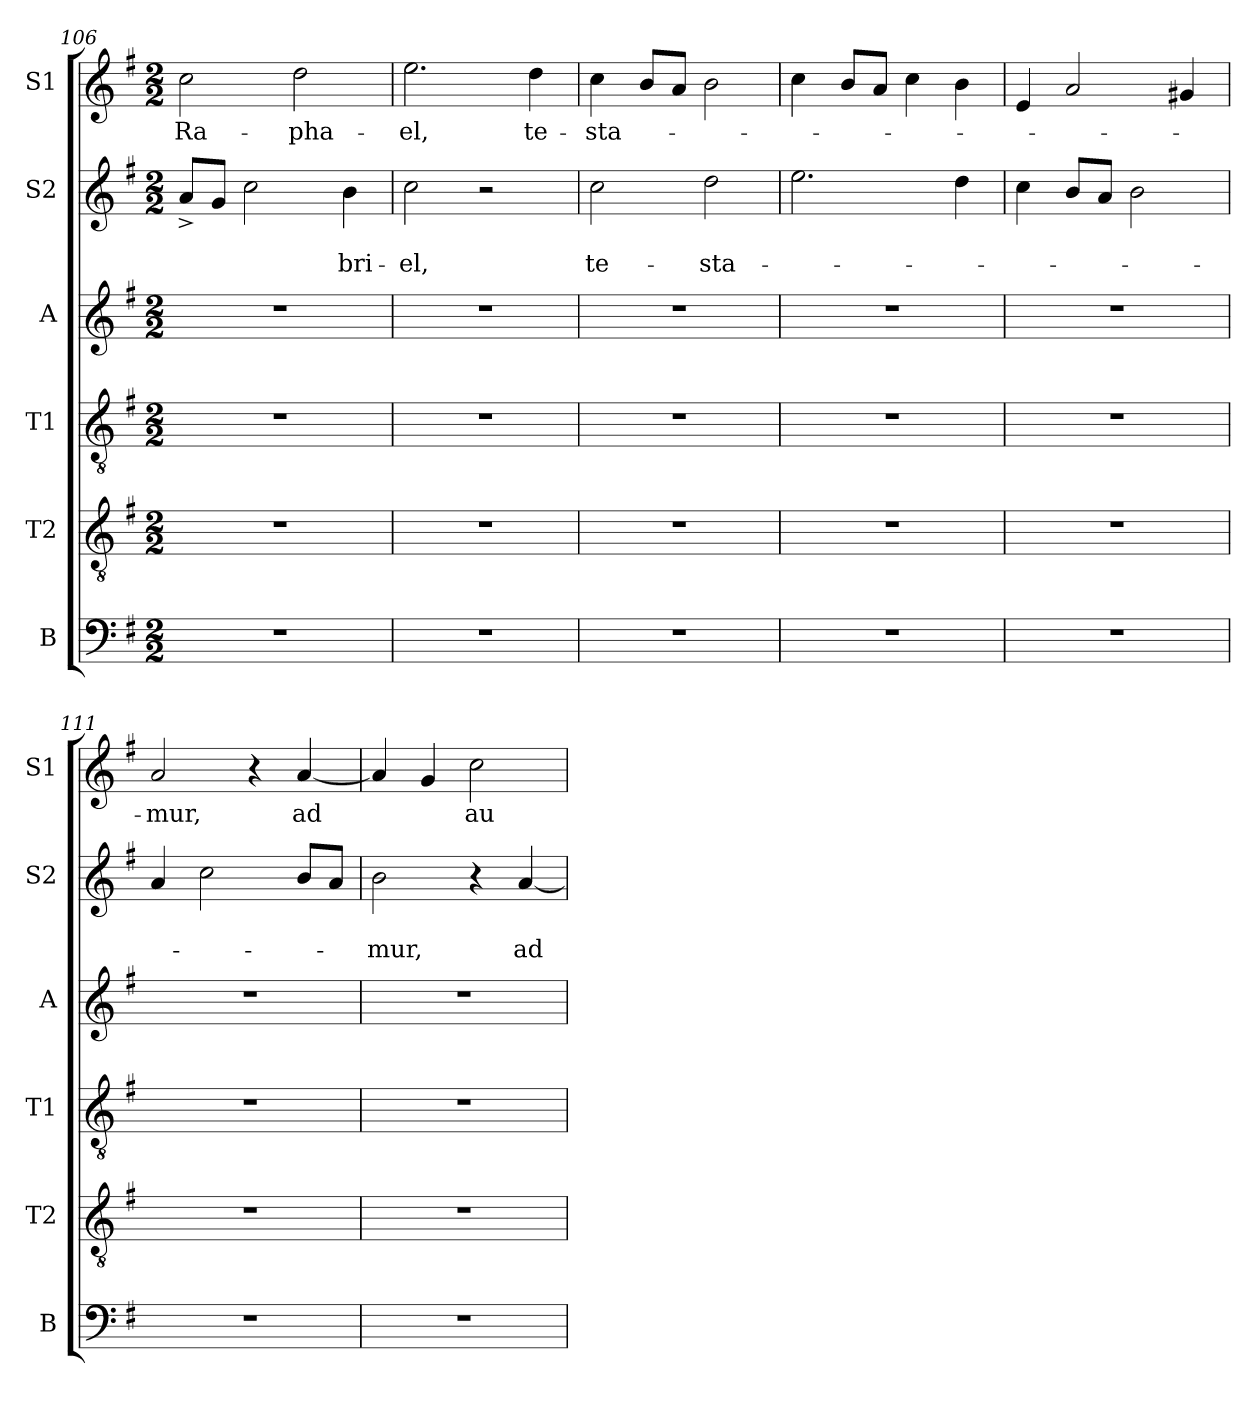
**kern	**kern	**kern	**kern	**kern	**text	**text	**kern	**text
*part6	*part5	*part4	*part3	*part2	*part2	*part2	*part1	*part1
*staff6	*staff5	*staff4	*staff3	*staff2	*staff2	*staff2	*staff1	*staff1
*I"B	*I"T2	*I"T1	*I"A	*I"S2	*	*	*I"S1	*
*I'B	*I'T2	*I'T1	*I'A	*I'S2	*	*	*I'S1	*
!!LO:LB:g=z
*clefF4	*clefGv2	*clefGv2	*clefG2	*clefG2	*	*	*clefG2	*
*k[f#]	*k[f#]	*k[f#]	*k[f#]	*k[f#]	*	*	*k[f#]	*
*G:	*G:	*G:	*G:	*G:	*	*	*G:	*
*M2/2	*M2/2	*M2/2	*M2/2	*M2/2	*	*	*M2/2	*
=106	=106	=106	=106	=106	=106	=106	=106	=106
!	!	!	!	!	!	!	!	!LO:LY:b
1r	1r	1r	1r	8a^</L	.	.	2cc\	Ra-
.	.	.	.	8g/J	.	.	.	.
.	.	.	.	2cc\	.	.	.	.
!	!	!	!	!	!	!	!	!LO:LY:b
.	.	.	.	.	.	.	2dd\	-pha-
!	!	!	!	!	!	!LO:LY:b	!	!
.	.	.	.	4b\	.	-bri-	.	.
=107	=107	=107	=107	=107	=107	=107	=107	=107
!	!	!	!	!	!	!LO:LY:b	!	!LO:LY:b
1r	1r	1r	1r	2cc\	.	-el,	2.ee\	-el,
.	.	.	.	2r	.	.	.	.
!	!	!	!	!	!	!	!	!LO:LY:b
.	.	.	.	.	.	.	4dd\	te-
=108	=108	=108	=108	=108	=108	=108	=108	=108
!	!	!	!	!	!	!LO:LY:b	!	!LO:LY:b
1r	1r	1r	1r	2cc\	.	te-	4cc\	-sta-
.	.	.	.	.	.	.	8b/L	.
.	.	.	.	.	.	.	8a/J	.
!	!	!	!	!	!	!LO:LY:b	!	!
.	.	.	.	2dd\	.	-sta-	2b\	.
=109	=109	=109	=109	=109	=109	=109	=109	=109
1r	1r	1r	1r	2.ee\	.	.	4cc\	.
.	.	.	.	.	.	.	8b/L	.
.	.	.	.	.	.	.	8a/J	.
.	.	.	.	.	.	.	4cc\	.
.	.	.	.	4dd\	.	.	4b\	.
=110	=110	=110	=110	=110	=110	=110	=110	=110
1r	1r	1r	1r	4cc\	.	.	4e/	.
.	.	.	.	8b/L	.	.	2a/	.
.	.	.	.	8a/J	.	.	.	.
.	.	.	.	2b\	.	.	.	.
.	.	.	.	.	.	.	4g#/	.
=111	=111	=111	=111	=111	=111	=111	=111	=111
!	!	!	!	!	!	!	!	!LO:LY:b
1r	1r	1r	1r	4a/	.	.	2a/	-mur,
.	.	.	.	2cc\	.	.	.	.
.	.	.	.	.	.	.	4r	.
!	!	!	!	!	!	!	!	!LO:LY:b
.	.	.	.	8b/L	.	.	[<4a/	ad
.	.	.	.	8a/J	.	.	.	.
=112	=112	=112	=112	=112	=112	=112	=112	=112
!	!	!	!	!	!	!LO:LY:b	!	!
1r	1r	1r	1r	2b\	.	-mur,	4a/]	.
.	.	.	.	.	.	.	4g/	.
!	!	!	!	!	!	!	!	!LO:LY:b
.	.	.	.	4r	.	.	2cc\	au-
!	!	!	!	!	!	!LO:LY:b	!	!
.	.	.	.	[<4a/	.	ad	.	.
=	=	=	=	=	=	=	=	=
*-	*-	*-	*-	*-	*-	*-	*-	*-
